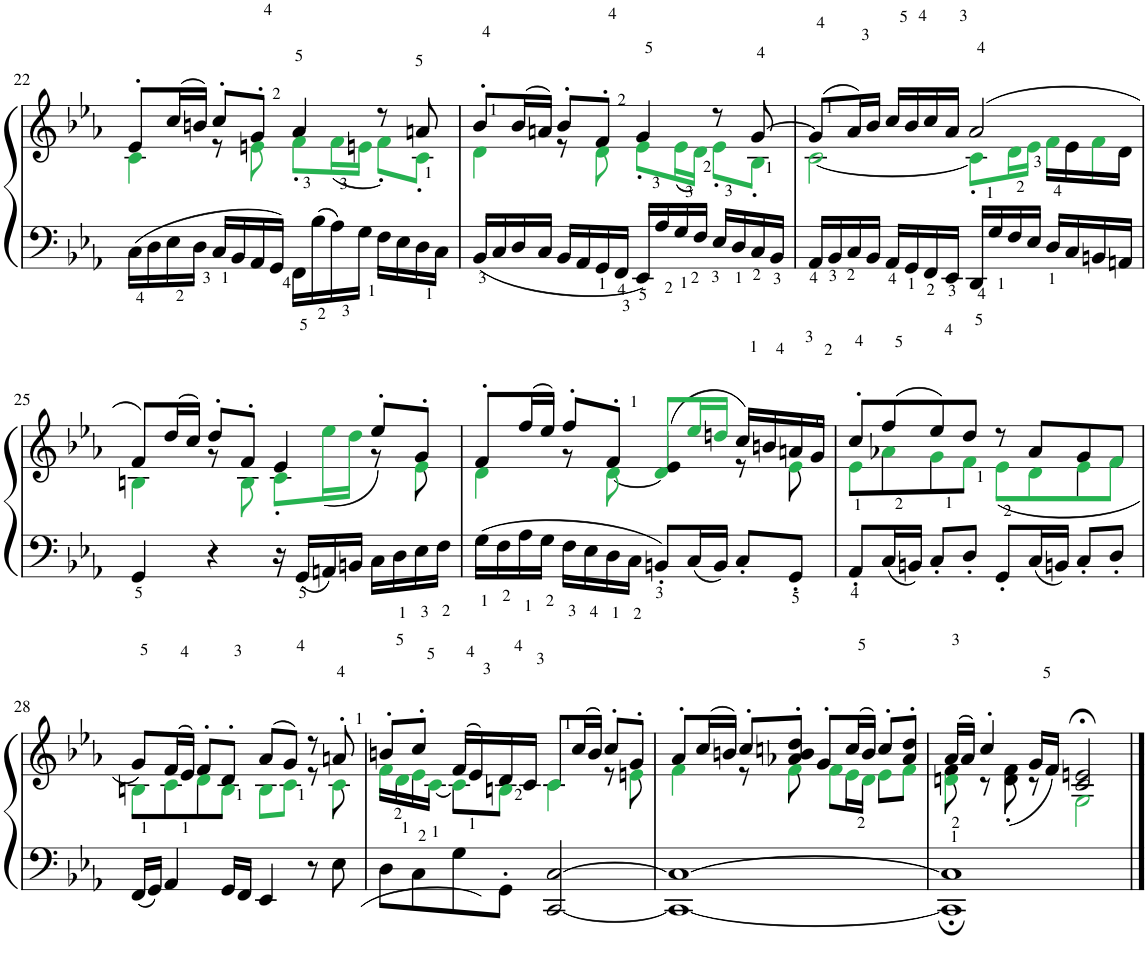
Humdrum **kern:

**kern	**kern
*part1	*part1
*staff2	*staff1
*I"Piano	*
*I'Pno.	*
!!LO:PB:g=z
*clefF4	*clefG2
*k[b-e-a-]	*k[b-e-a-]
*M4/4	*M4/4
*met(c)	*met(c)
=22	=22
*	*^
16C\LL	8e-'/L	4ci\
16D\	.	.
16E-\	(16cc/L	.
16D\JJ	16bn/JJ)	.
16C/LL	8cc'/L	8r
16BB-/	.	.
16AA-/	8g'/J	8enj\
16GG/JJ	.	.
16FF<\LL	4a-/	8f'Z\L
16B-\	.	.
16A-\	.	(16fZ\L
16G\JJ	.	16eni\JJ
16F\LL	8r	8f'j\L)
16E-\	.	.
16D\	8an/	8c'Z\J
16C\JJ	.	.
=23	=23	=23
16BB-/LL	8b-'/L	4di\
16C/	.	.
16D/	(16b-/L	.
16C/JJ	16an/JJ)	.
16BB-/LL	8b-'/L	8r
16AA-/	.	.
16GG/	8f'/J	8dj\
16FF/JJ	.	.
16EE-/LL	4g/	8e-'Z\L
16A-</	.	.
16G</	.	(16e-Z\L
16F/JJ	.	16di\JJ)
16E-/LL	8r	8e-'j\L
16D/	.	.
16C/	[8g/	8B-'Z\J
16BB-/JJ	.	.
=24	=24	=24
16AA-/LL	(8g/L]	[2ci\
16BB-/	.	.
16C/	16a-/L)	.
16BB-/JJ	16b-/JJ	.
16AA-/LL	16cc/LL	.
16GG/	16b-/	.
16FF/	16cc/	.
16EE-/JJ	16a-/JJ	.
16DD/LL	(2a-/	8c'Z\L]
16G</	.	.
16F/	.	16dZ\L
16E-/JJ	.	16e-i\JJ
16D/LL	.	16fj\LL
16C/	.	16e-\
16BBn/	.	16fZ\
16AAn/JJ	.	16d\JJ
!!LO:LB:g=z	!!
=25	=25	=25
4GG/	8f/L)	4Bni\
.	(16dd/L	.
.	16cc/JJ)	.
4r	8dd'/L	8r
.	8f'/J	8Bj\
16r	4e-/	8c'Z\L
16GG/LL	.	.
16AAn/)	.	(16ee-Z\L
16BBn/JJ	.	16ddi\JJ
16C\LL	(8ee-'/L	8r
16D<\	.	.
16E-<\	8g'/J	8e-Z\
16F<\JJ	.	.
=26	=26	=26
*	*	*^
16G<\LL	8f'/L	4di\	2..ryy
16F<\	.	.	.
16A-<\	(16ff/L	.	.
16G<\JJ	16ee-/JJ)	.	.
16F<\LL	8ff'/L	8r	.
16E-<\	.	.	.
16D<\	8f'/J	[8dj\	.
16C<\JJ	.	.	.
8BBn'/L	(4e-/	8dZ/L]	.
16C/L	.	16ee-Z/L	.
16BB/JJ	.	16ddni/JJ	.
8C'/L	16cc/LL)	8r	.
.	16bn/	.	.
8GG'/J	16an/	8ryy	8e-Z\
.	16g/JJ	.	.
*	*	*v	*v
=27	=27	=27
8AA-'/L	8cc'/L	8e-V\L
16C/L	(8ff/	8a-XV\
16BBn/JJ	.	.
8C'/L	8ee-/)	8gV\
8D'/J	8dd/J	8fj\J
8GG'/L	8r	(8e-Z\L
16C/L	8a-/L	8dZ\
16BBn/JJ	.	.
8C'/L	8g/	8e-j\
8D'/J	8f/J	8fZ\J
!!LO:LB:g=z	!!
=28	=28	=28
16FF/LL	8g/L)	8Bni\L
16GG/JJ	.	.
4AA-/	(16f/L	8cj\
.	16e-/JJ)	.
.	8f'/L	8dj\
16GG/LL	8d'/J	8Bj\J
16FF/JJ	.	.
4EE-/	(8a-/L	8BZ\L
.	8g/J)	8cZ\J
8r	8r	8r
8E-\	8an'/	8cZ\
=29	=29	=29
8D\L	8bn'/L	16fi\LL
.	.	16d<j\
8C\	8cc'/J	16e-<j\
.	.	[16c<j\JJ
8G\	(16f/LL	8cj\L]
.	16e-/)	.
8GG'\J	16d/	8Bnj\J
.	16c/JJ	.
[2CC/ [2C/	8c/L	4cZ\
.	(16cc/L	.
.	16b/JJ)	.
.	8cc'/L	8r
.	8g'/J	8enZ\
=30	=30	=30
1CC_ 1C_	8a-'/L	4fi\
.	(16cc/L	.
.	16bn/JJ)	.
.	8cc'/L	8r
.	8a-X/' 8bn/' 8dd/'J	8fj\
.	8g'/L	8fZ\L
.	(16cc/L	16e-j\L
.	16b/JJ)	16dj\JJ
.	8cc'/L	8e-j\L
.	8a-/' 8dd/'J	8fZ\J
=31	=31	=31
1CC]; 1C];	(16a-/LL	8dni\ 8f\
.	16a-/JJ)	.
.	4cc'/	8r
.	.	8d\' 8f\'
.	16g/LL	8r
.	(16f/JJ	.
.	2c/;< 2en/;<	2GZ\
*	*v	*v
==	==
*-	*-
